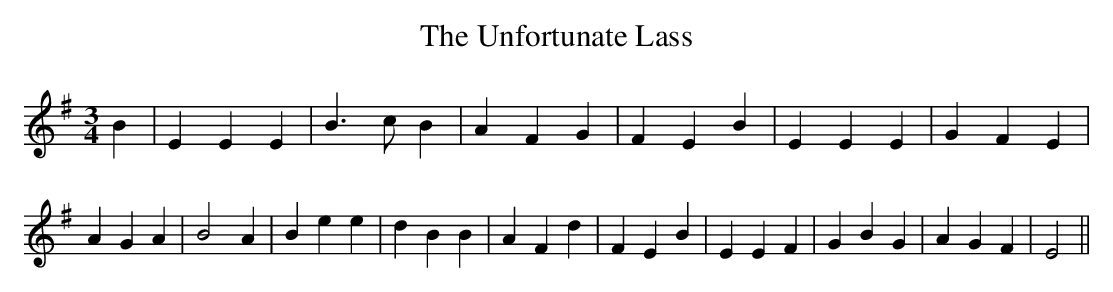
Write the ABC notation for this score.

X:1
T:The Unfortunate Lass
M:3/4
L:1/4
K:G
 B| E E E| B3/2 c/2 B| A F G| F E B| E E E| G F E| A G A| B2 A| B e e|\
 d B B| A F d| F E B| E E F| G B G| A G F| E2||
